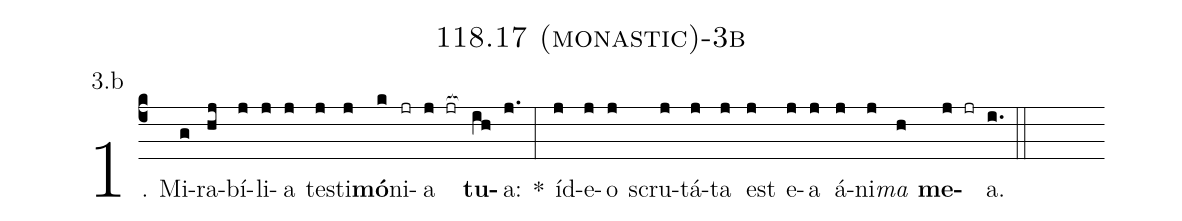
name: 118.17 (monastic)-3b;
annotation: 3.b;
%%
(c4)1. Mi(g)ra(hj)bí(j)li(j)a(j) tes(j)ti(j)<b>mó</b>(k)ni(jr)a(j jr[ocb:1{]) <b>tu</b>(ih[ocb:0}])a:(j.) *(:) íd(j)e(j)o(j) scru(j)tá(j)ta(j) est(j) e(j)a(j) á(j)ni(j)<i>ma</i>(h) <b>me</b>(j jr)a.(i.) (::)
